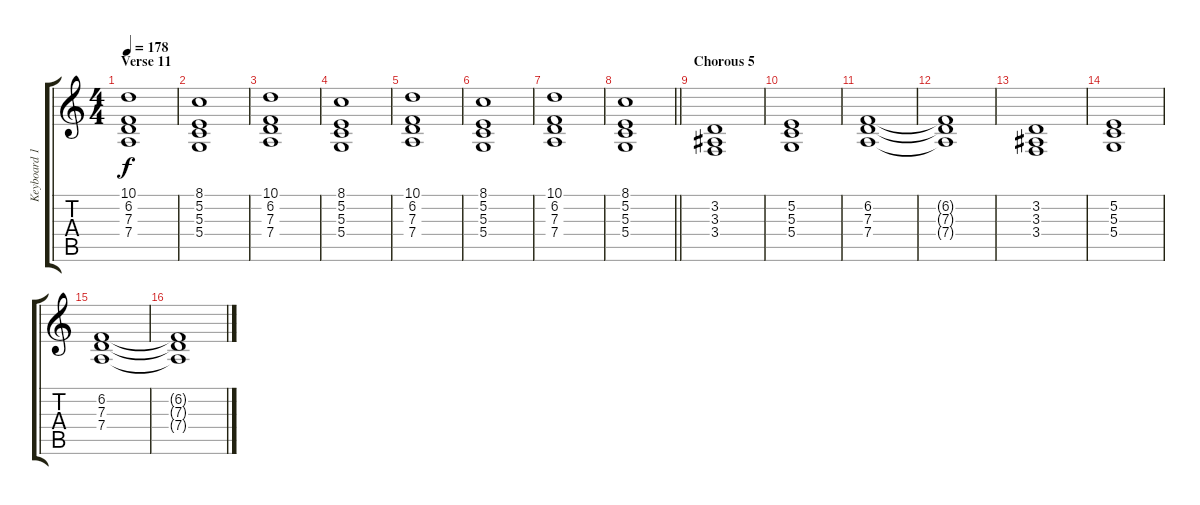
\track ("Keyboard 1" "Keyboard 1") {instrument synthstrings2}
\staff {score tabs}
\tuning (E4 B3 G3 D3 A2 E2) {hide}
\ts (4 4)
\section ("" "Verse 11")
\tempo 178
\clef g2
\ks c
(10.1 6.2 7.3 7.4).1{dy f} |
(8.1 5.2 5.3 5.4).1 |
(10.1 6.2 7.3 7.4).1 |
(8.1 5.2 5.3 5.4).1 |
(10.1 6.2 7.3 7.4).1 |
(8.1 5.2 5.3 5.4).1 |
(10.1 6.2 7.3 7.4).1 |
\barLineRight lightlight
(8.1 5.2 5.3 5.4).1 |
\section ("" "Chorous 5")
(3.2 3.3 3.4).1 |
(5.2 5.3 5.4).1 |
(6.2 7.3 7.4).1 |
(6.2{t} 7.3{t} 7.4{t}).1 |
(3.2 3.3 3.4).1 |
(5.2 5.3 5.4).1 |
(6.2 7.3 7.4).1 |
(6.2{t} 7.3{t} 7.4{t}).1
